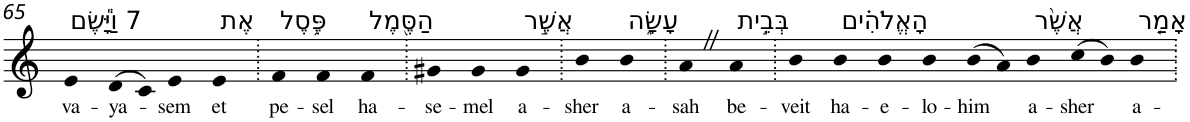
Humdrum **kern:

**kern	**text
*part1	*part1
*staff1	*staff1
*I"Piano	*
*I'Pno	*
!!LO:PB:g=z
*clefG2	*
*k[]	*
=65	=65
!LO:TX:a:t=7 וַיָּ֕שֶׂם	!
!	!LO:LY:b
4e	va-
!	!LO:LY:b
(>8d	-ya-
8c)	.
!	!LO:LY:b
4e	-sem
!LO:TX:a:t=אֶת	!
!	!LO:LY:b
4e	et
=66.	=66.
!LO:TX:a:t=פֶּ֥סֶל	!
!	!LO:LY:b
4f	pe-
!	!LO:LY:b
4f	-sel
!LO:TX:a:t=הַסֶּ֖מֶל	!
!	!LO:LY:b
4f	ha-
=67.	=67.
!	!LO:LY:b
4g#X	-se-
!	!LO:LY:b
4g#	-mel
!LO:TX:a:t=אֲשֶׁ֣ר	!
!	!LO:LY:b
4g#	a-
=68.	=68.
!	!LO:LY:b
4b	-sher
!LO:TX:a:t=עָשָׂ֑ה	!
!	!LO:LY:b
4b	a-
=69.	=69.
!	!LO:LY:b
4aZ	-sah
!LO:TX:a:t=בְּבֵ֣ית	!
!	!LO:LY:b
4a	be-
=70.	=70.
!	!LO:LY:b
4b	-veit
!LO:TX:a:t=הָאֱלֹהִ֗ים	!
!	!LO:LY:b
4b	ha-
!	!LO:LY:b
4b	-e-
!	!LO:LY:b
4b	-lo-
!	!LO:LY:b
(>8b	-him
8a)	.
!LO:TX:a:t=אֲשֶׁ֨ר	!
!	!LO:LY:b
4b	a-
!	!LO:LY:b
(>8cc	-sher
8b)	.
!LO:TX:a:t=אָמַ֤ר	!
!	!LO:LY:b
4b	a-
=.	=.
*-	*-
